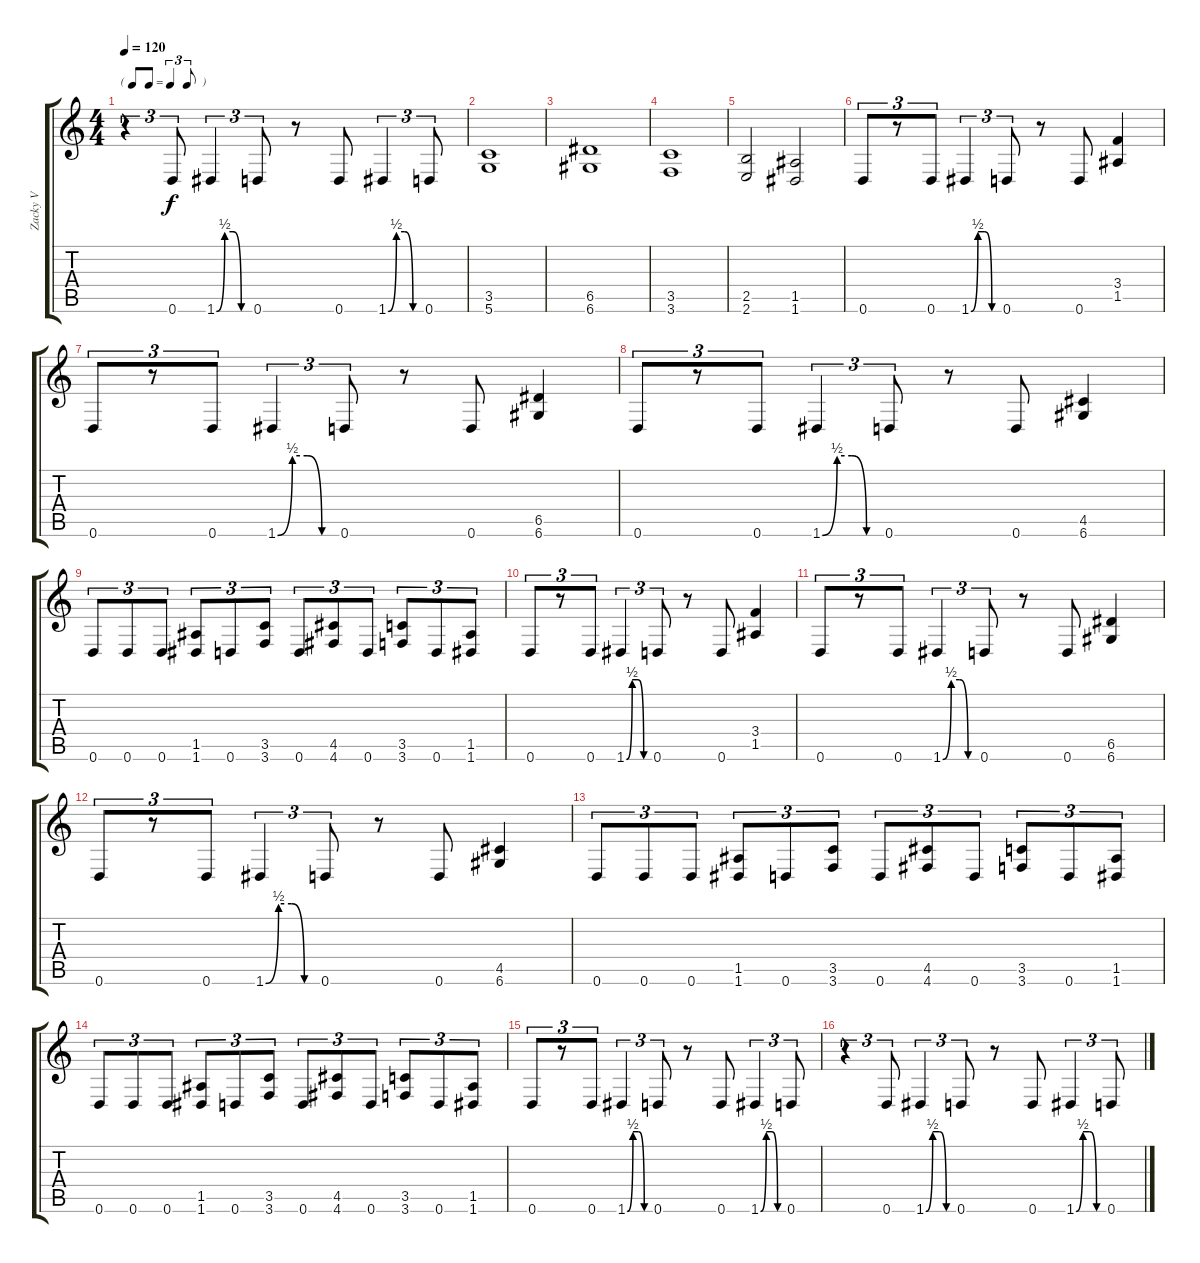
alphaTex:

\track ("Zacky V" "Zacky V") {instrument distortionguitar}
\staff {score tabs}
\tuning (E4 B3 G3 D3 A2 D2) {hide}
\ts (4 4)
\tf triplet8th
\tempo 120
\clef g2
\ks c
r.4{tu (3 2) dy f} 0.6.8{tu (3 2)} 1.6{be (custom 0 0 15 2 30 2 45 0 60 0)}.4{tu (3 2)} 0.6.8{tu (3 2)} r.8 0.6.8 1.6{be (custom 0 0 15 2 30 2 45 0 60 0)}.4{tu (3 2)} 0.6.8{tu (3 2)} |
(3.5 5.6).1 |
(6.5 6.6).1 |
(3.5 3.6).1 |
(2.5 2.6).2 (1.5 1.6).2 |
0.6.8{tu (3 2)} r.8{tu (3 2)} 0.6.8{tu (3 2)} 1.6{be (custom 0 0 15 2 30 2 45 0 60 0)}.4{tu (3 2)} 0.6.8{tu (3 2)} r.8 0.6.8 (3.4 1.5).4 |
0.6.8{tu (3 2)} r.8{tu (3 2)} 0.6.8{tu (3 2)} 1.6{be (custom 0 0 15 2 30 2 45 0 60 0)}.4{tu (3 2)} 0.6.8{tu (3 2)} r.8 0.6.8 (6.5 6.6).4 |
0.6.8{tu (3 2)} r.8{tu (3 2)} 0.6.8{tu (3 2)} 1.6{be (custom 0 0 15 2 30 2 45 0 60 0)}.4{tu (3 2)} 0.6.8{tu (3 2)} r.8 0.6.8 (4.5 6.6).4 |
0.6.8{tu (3 2)} 0.6.8{tu (3 2)} 0.6.8{tu (3 2)} (1.5 1.6).8{tu (3 2)} 0.6.8{tu (3 2)} (3.5 3.6).8{tu (3 2)} 0.6.8{tu (3 2)} (4.5 4.6).8{tu (3 2)} 0.6.8{tu (3 2)} (3.5 3.6).8{tu (3 2)} 0.6.8{tu (3 2)} (1.5 1.6).8{tu (3 2)} |
0.6.8{tu (3 2)} r.8{tu (3 2)} 0.6.8{tu (3 2)} 1.6{be (custom 0 0 15 2 30 2 45 0 60 0)}.4{tu (3 2)} 0.6.8{tu (3 2)} r.8 0.6.8 (3.4 1.5).4 |
0.6.8{tu (3 2)} r.8{tu (3 2)} 0.6.8{tu (3 2)} 1.6{be (custom 0 0 15 2 30 2 45 0 60 0)}.4{tu (3 2)} 0.6.8{tu (3 2)} r.8 0.6.8 (6.5 6.6).4 |
0.6.8{tu (3 2)} r.8{tu (3 2)} 0.6.8{tu (3 2)} 1.6{be (custom 0 0 15 2 30 2 45 0 60 0)}.4{tu (3 2)} 0.6.8{tu (3 2)} r.8 0.6.8 (4.5 6.6).4 |
0.6.8{tu (3 2)} 0.6.8{tu (3 2)} 0.6.8{tu (3 2)} (1.5 1.6).8{tu (3 2)} 0.6.8{tu (3 2)} (3.5 3.6).8{tu (3 2)} 0.6.8{tu (3 2)} (4.5 4.6).8{tu (3 2)} 0.6.8{tu (3 2)} (3.5 3.6).8{tu (3 2)} 0.6.8{tu (3 2)} (1.5 1.6).8{tu (3 2)} |
0.6.8{tu (3 2)} 0.6.8{tu (3 2)} 0.6.8{tu (3 2)} (1.5 1.6).8{tu (3 2)} 0.6.8{tu (3 2)} (3.5 3.6).8{tu (3 2)} 0.6.8{tu (3 2)} (4.5 4.6).8{tu (3 2)} 0.6.8{tu (3 2)} (3.5 3.6).8{tu (3 2)} 0.6.8{tu (3 2)} (1.5 1.6).8{tu (3 2)} |
0.6.8{tu (3 2)} r.8{tu (3 2)} 0.6.8{tu (3 2)} 1.6{be (custom 0 0 15 2 30 2 45 0 60 0)}.4{tu (3 2)} 0.6.8{tu (3 2)} r.8 0.6.8 1.6{be (custom 0 0 15 2 30 2 45 0 60 0)}.4{tu (3 2)} 0.6.8{tu (3 2)} |
r.4{tu (3 2)} 0.6.8{tu (3 2)} 1.6{be (custom 0 0 15 2 30 2 45 0 60 0)}.4{tu (3 2)} 0.6.8{tu (3 2)} r.8 0.6.8 1.6{be (custom 0 0 15 2 30 2 45 0 60 0)}.4{tu (3 2)} 0.6.8{tu (3 2)}
